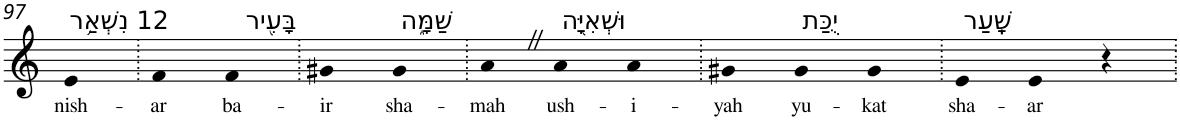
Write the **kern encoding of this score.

**kern	**text
*part1	*part1
*staff1	*staff1
*I"Piano	*
*I'Pno	*
!!LO:PB:g=z
*clefG2	*
*k[]	*
=97	=97
!LO:TX:a:t=12 נִשְׁאַ֥ר	!
!	!LO:LY:b
4e	nish-
=98.	=98.
!	!LO:LY:b
4f	-ar
!LO:TX:a:t=בָּעִ֖יר	!
!	!LO:LY:b
4f	ba-
=99.	=99.
!	!LO:LY:b
4g#X	-ir
!LO:TX:a:t=שַׁמָּ֑ה	!
!	!LO:LY:b
4g#	sha-
=100.	=100.
!	!LO:LY:b
4aZ	-mah
!LO:TX:a:t=וּשְׁאִיָּ֖ה	!
!	!LO:LY:b
4a	ush-
!	!LO:LY:b
4a	-i-
=101.	=101.
!	!LO:LY:b
4g#X	-yah
!LO:TX:a:t=יֻכַּת	!
!	!LO:LY:b
4g#	yu-
!	!LO:LY:b
4g#	-kat
=102.	=102.
!LO:TX:a:t=שָֽׁעַר	!
!	!LO:LY:b
4e	sha-
!	!LO:LY:b
4e	-ar
4r	.
=.	=.
*-	*-
